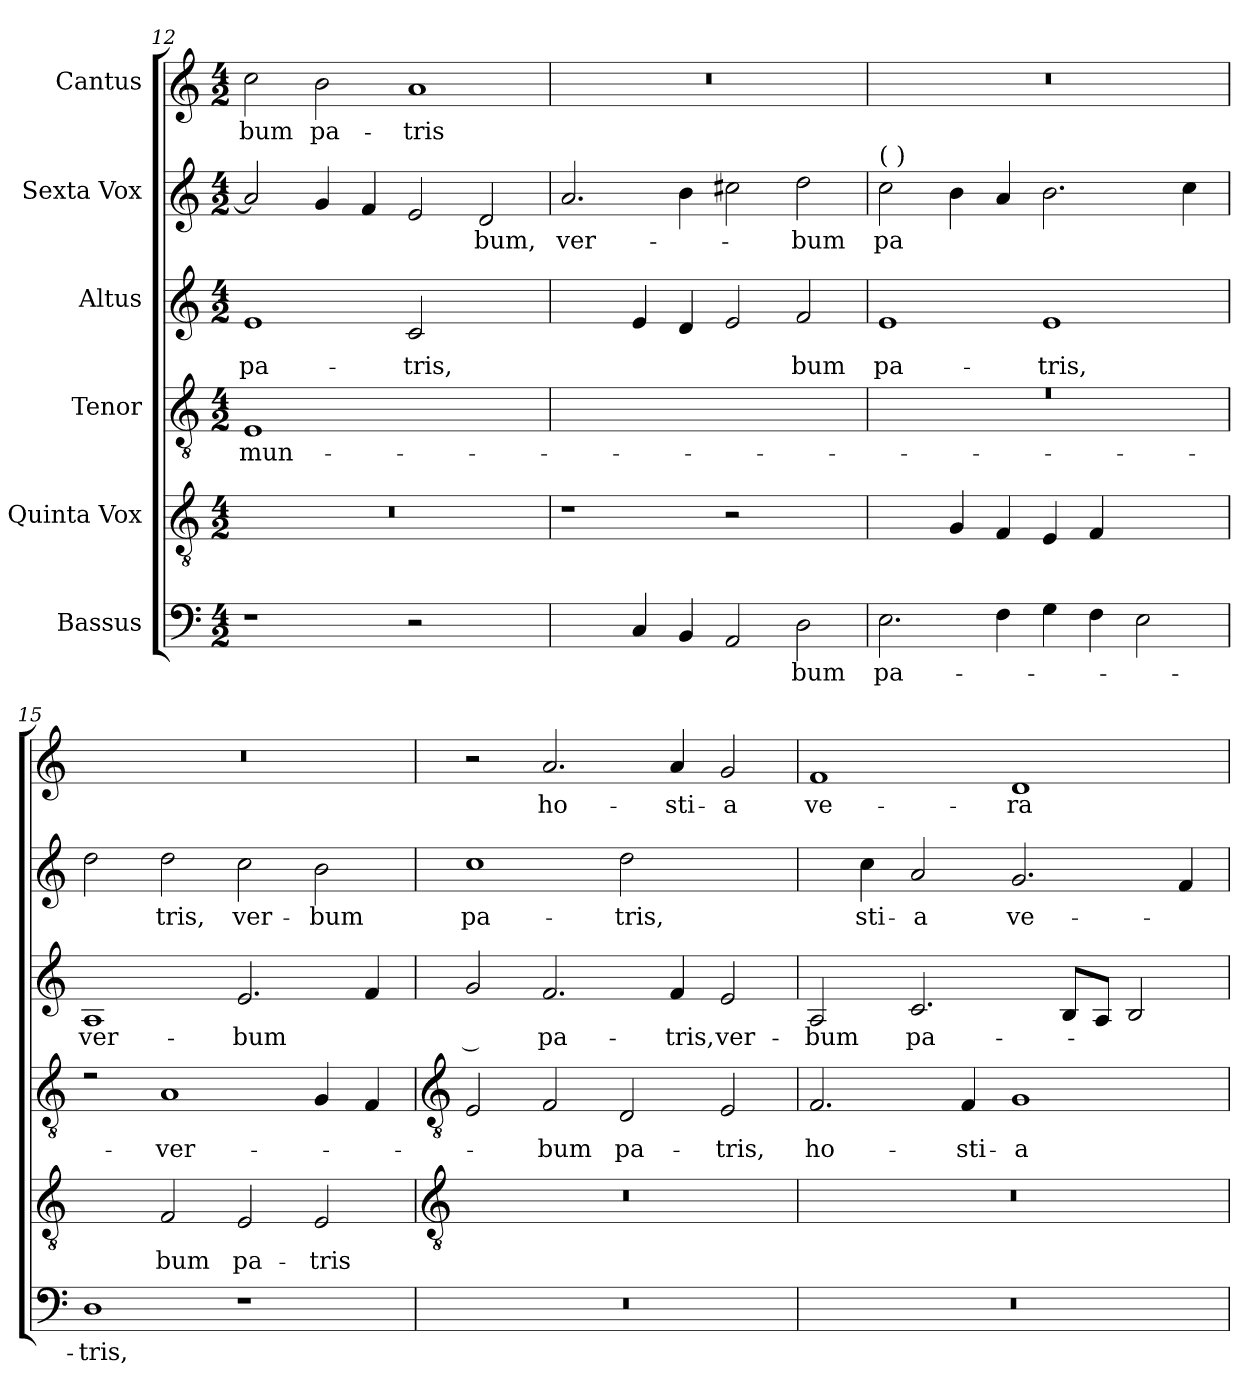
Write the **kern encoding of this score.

**kern	**text	**kern	**text	**kern	**text	**kern	**text	**kern	**text	**kern	**text
*part6	*part6	*part5	*part5	*part4	*part4	*part3	*part3	*part2	*part2	*part1	*part1
*staff6	*staff6	*staff5	*staff5	*staff4	*staff4	*staff3	*staff3	*staff2	*staff2	*staff1	*staff1
*I"Bassus	*	*I"Quinta Vox	*	*I"Tenor	*	*I"Altus	*	*I"Sexta Vox	*	*I"Cantus	*
!!LO:LB:g=z
*clefF4	*	*clefGv2	*	*clefGv2	*	*clefG2	*	*clefG2	*	*clefG2	*
*k[]	*	*k[]	*	*k[]	*	*k[]	*	*k[]	*	*k[]	*
*C:	*	*C:	*	*C:	*	*C:	*	*C:	*	*C:	*
*M4/2	*	*M4/2	*	*M4/2	*	*M4/2	*	*M4/2	*	*M4/2	*
=12	=12	=12	=12	=12	=12	=12	=12	=12	=12	=12	=12
*	*	*	*	*^	*	*	*	*	*	*	*
!	!	!	!	!	!	!LO:LY:b	!	!LO:LY:b	!	!	!	!LO:LY:b
*	*	*	*	*	*	*	*^	*	*	*	*	*
1r	.	0r	.	1E	1G\yy	mun-	1e	1g\yy	-pa-	2a]	.	2cc	-bum
!	!	!	!	!	!	!	!	!	!	!	!	!	!LO:LY:b
.	.	.	.	.	.	.	.	.	.	4g	.	2b	pa-
.	.	.	.	.	.	.	.	.	.	4f	.	.	.
!	!	!	!	!	!	!LO:LY:b	!	!	!LO:LY:b	!	!	!	!LO:LY:b
2r	.	.	.	[1Ayy	1G\yy	-di	2c	2g\yy	-tris,	2e	.	1a	-tris
!	!LO:LY:b	!	!	!	!	!	!	!	!LO:LY:b	!	!LO:LY:b	!	!
[2Dyy	ver-	.	.	.	.	.	[2fyy	2ryy	ver-	2d	bum,	.	.
=13	=13	=13	=13	=13	=13	=13	=13	=13	=13	=13	=13	=13	=13
!	!	!	!	!	!	!	!	!	!	!	!LO:LY:b	!	!
2Dyy]	.	1r	.	1.Ayy_	[1.G\yy	.	2fyy]	0ryy	.	2.a	ver-	0r	.
4C	.	.	.	.	.	.	4e	.	.	.	.	.	.
4BB	.	.	.	.	.	.	4d	.	.	4b	.	.	.
2AA	.	2r	.	.	.	.	2e	.	.	2cc#X	.	.	.
!	!LO:LY:b	!	!LO:LY:b	!	!	!	!	!	!LO:LY:b	!	!LO:LY:b	!	!
2D	-bum	[2Ayy	ver-	2Ayy]	2G\yy]	.	2f	.	bum	2dd	-bum	.	.
=14	=14	=14	=14	=14	=14	=14	=14	=14	=14	=14	=14	=14	=14
!	!	!	!	!	!	!	!	!	!	!LO:TX:a:t=(  )	!	!	!
!	!LO:LY:b	!	!	!	!	!	!	!	!LO:LY:b	!	!LO:LY:b	!	!
2.E	pa-	2Ayy]	.	0r	0ryy	.	1e	0ryy	pa-	2cc	pa	0r	.
.	.	4G	.	.	.	.	.	.	.	4b	.	.	.
4F	.	4F	.	.	.	.	.	.	.	4a	.	.	.
!	!	!	!	!	!	!	!	!	!LO:LY:b	!	!	!	!
4G	.	4E	.	.	.	.	1e	.	-tris,	2.b	.	.	.
4F	.	4F	.	.	.	.	.	.	.	.	.	.	.
2E	.	[2Gyy	.	.	.	.	.	.	.	.	.	.	.
.	.	.	.	.	.	.	.	.	.	4cc	.	.	.
=15	=15	=15	=15	=15	=15	=15	=15	=15	=15	=15	=15	=15	=15
!	!LO:LY:b	!	!	!	!	!	!	!	!LO:LY:b	!	!	!	!
1D	-tris,	2Gyy]	.	2r	0ryy	.	1A	1g\yy	ver-	2dd	.	0r	.
!	!	!	!LO:LY:b	!	!	!LO:LY:b	!	!	!	!	!LO:LY:b	!	!
.	.	2F	-bum	1A	.	ver-	.	.	.	2dd	tris,	.	.
!	!	!	!LO:LY:b	!	!	!	!	!	!LO:LY:b	!	!LO:LY:b	!	!
1r	.	2E	pa-	.	.	.	2.e	2.g\yy	-bum	2cc	ver-	.	.
!	!	!	!LO:LY:b	!	!	!	!	!	!	!	!LO:LY:b	!	!
.	.	2E	-tris	4G	.	.	.	.	.	2b	-bum	.	.
.	.	.	.	4F	.	.	4f	4g\yy	.	.	.	.	.
*	*	*	*	*v	*v	*	*	*	*	*	*	*	*
*	*	*	*	*	*	*v	*v	*	*	*	*	*
!!LO:LB:g=z
=16	=16	=16	=16	=16	=16	=16	=16	=16	=16	=16	=16
*	*	*clefGv2	*	*clefGv2	*	*	*	*	*	*	*
*	*	*	*	*	*	*^	*	*	*	*	*
!	!	!	!	!	!	!	!	!LO:LY:b	!	!LO:LY:b	!	!
*	*	*	*	*	*	*v	*v	*	*	*	*	*
0r	.	0r	.	2E	.	2g	__	1cc	pa-	2r	.
!	!	!	!	!	!LO:LY:b	!	!LO:LY:b	!	!	!	!LO:LY:b
.	.	.	.	2F	-bum	2.f	pa-	.	.	2.a	ho-
!	!	!	!	!	!LO:LY:b	!	!	!	!LO:LY:b	!	!
.	.	.	.	2D	pa-	.	.	2dd	-tris,	.	.
!	!	!	!	!	!	!	!LO:LY:b	!	!	!	!LO:LY:b
.	.	.	.	.	.	4f	-tris,	.	.	4a	-sti-
!	!	!	!	!	!LO:LY:b	!	!LO:LY:b	!	!LO:LY:b	!	!LO:LY:b
.	.	.	.	2E	-tris,	2e	ver-	[2ccyy	ho-	2g	-a
=17	=17	=17	=17	=17	=17	=17	=17	=17	=17	=17	=17
!	!	!	!	!	!LO:LY:b	!	!LO:LY:b	!	!	!	!LO:LY:b
0r	.	0r	.	2.F	ho-	2A	-bum	4ccyy]	.	1f	ve-
!	!	!	!	!	!	!	!	!	!LO:LY:b	!	!
.	.	.	.	.	.	.	.	4cc	-sti-	.	.
!	!	!	!	!	!	!	!LO:LY:b	!	!LO:LY:b	!	!
.	.	.	.	.	.	2.c	pa-	2a	-a	.	.
!	!	!	!	!	!LO:LY:b	!	!	!	!	!	!
.	.	.	.	4F	-sti-	.	.	.	.	.	.
!	!	!	!	!	!LO:LY:b	!	!	!	!LO:LY:b	!	!LO:LY:b
.	.	.	.	1G	-a	.	.	2.g	ve-	1d	-ra
.	.	.	.	.	.	8BL	.	.	.	.	.
.	.	.	.	.	.	8AJ	.	.	.	.	.
.	.	.	.	.	.	2B	.	.	.	.	.
.	.	.	.	.	.	.	.	4f	.	.	.
=	=	=	=	=	=	=	=	=	=	=	=
*-	*-	*-	*-	*-	*-	*-	*-	*-	*-	*-	*-
